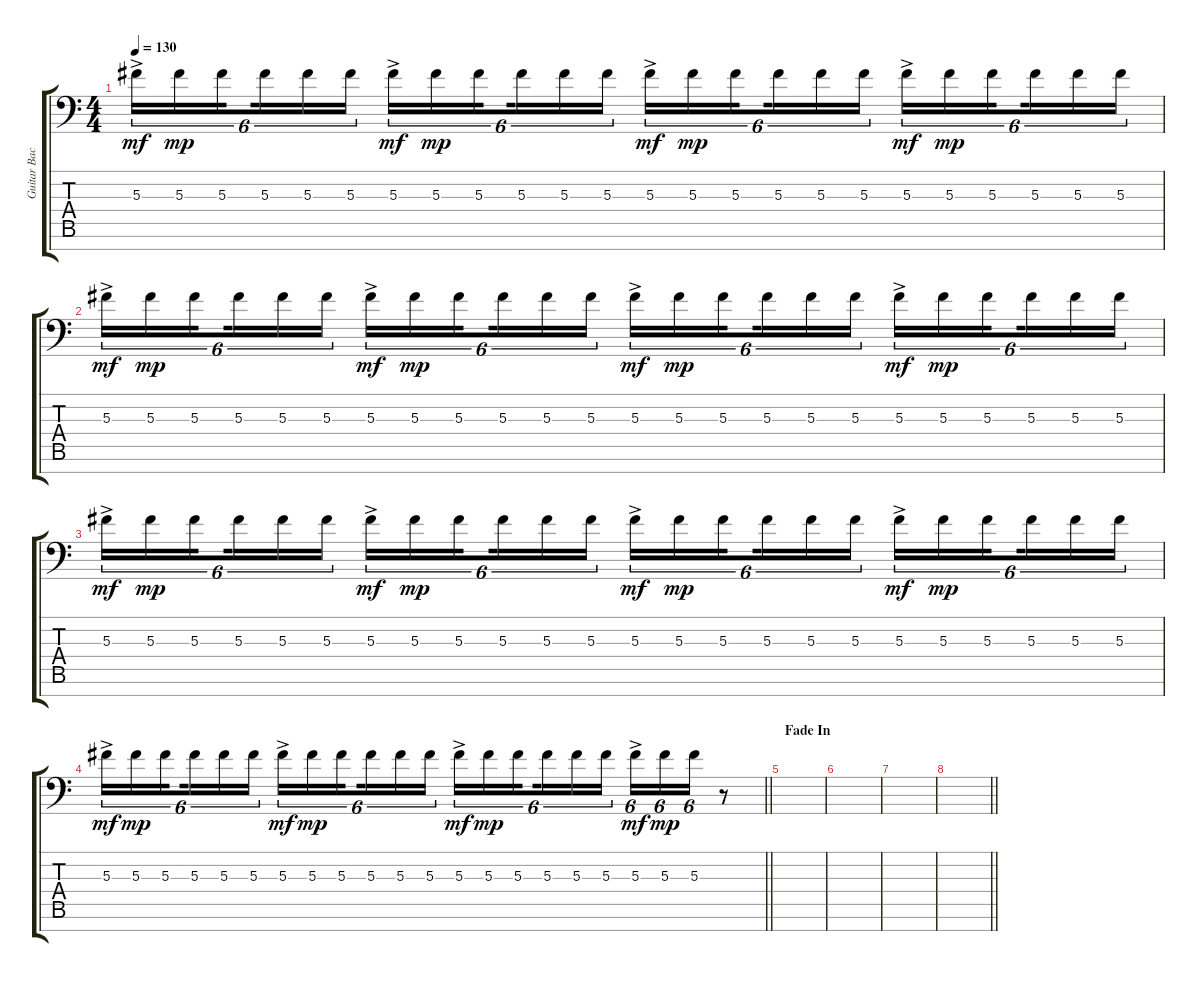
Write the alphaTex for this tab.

\track ("Guitar Backing Track" "Guitar Bac") {instrument overdrivenguitar}
\staff {score tabs}
\tuning (Bb3 F3 Db3 Ab2 Eb2 Bb1 F1) {hide}
\ts (4 4)
\tempo 130
\clef f4
\ks c
5.3{ac}.16{tu (6 4) dy mf} 5.3.16{tu (6 4) dy mp} 5.3.16{tu (6 4) beam splitsecondary} 5.3.16{tu (6 4)} 5.3.16{tu (6 4)} 5.3.16{tu (6 4)} 5.3{ac}.16{tu (6 4) dy mf} 5.3.16{tu (6 4) dy mp} 5.3.16{tu (6 4) beam splitsecondary} 5.3.16{tu (6 4)} 5.3.16{tu (6 4)} 5.3.16{tu (6 4)} 5.3{ac}.16{tu (6 4) dy mf} 5.3.16{tu (6 4) dy mp} 5.3.16{tu (6 4) beam splitsecondary} 5.3.16{tu (6 4)} 5.3.16{tu (6 4)} 5.3.16{tu (6 4)} 5.3{ac}.16{tu (6 4) dy mf} 5.3.16{tu (6 4) dy mp} 5.3.16{tu (6 4) beam splitsecondary} 5.3.16{tu (6 4)} 5.3.16{tu (6 4)} 5.3.16{tu (6 4)} |
5.3{ac}.16{tu (6 4) dy mf} 5.3.16{tu (6 4) dy mp} 5.3.16{tu (6 4) beam splitsecondary} 5.3.16{tu (6 4)} 5.3.16{tu (6 4)} 5.3.16{tu (6 4)} 5.3{ac}.16{tu (6 4) dy mf} 5.3.16{tu (6 4) dy mp} 5.3.16{tu (6 4) beam splitsecondary} 5.3.16{tu (6 4)} 5.3.16{tu (6 4)} 5.3.16{tu (6 4)} 5.3{ac}.16{tu (6 4) dy mf} 5.3.16{tu (6 4) dy mp} 5.3.16{tu (6 4) beam splitsecondary} 5.3.16{tu (6 4)} 5.3.16{tu (6 4)} 5.3.16{tu (6 4)} 5.3{ac}.16{tu (6 4) dy mf} 5.3.16{tu (6 4) dy mp} 5.3.16{tu (6 4) beam splitsecondary} 5.3.16{tu (6 4)} 5.3.16{tu (6 4)} 5.3.16{tu (6 4)} |
5.3{ac}.16{tu (6 4) dy mf} 5.3.16{tu (6 4) dy mp} 5.3.16{tu (6 4) beam splitsecondary} 5.3.16{tu (6 4)} 5.3.16{tu (6 4)} 5.3.16{tu (6 4)} 5.3{ac}.16{tu (6 4) dy mf} 5.3.16{tu (6 4) dy mp} 5.3.16{tu (6 4) beam splitsecondary} 5.3.16{tu (6 4)} 5.3.16{tu (6 4)} 5.3.16{tu (6 4)} 5.3{ac}.16{tu (6 4) dy mf} 5.3.16{tu (6 4) dy mp} 5.3.16{tu (6 4) beam splitsecondary} 5.3.16{tu (6 4)} 5.3.16{tu (6 4)} 5.3.16{tu (6 4)} 5.3{ac}.16{tu (6 4) dy mf} 5.3.16{tu (6 4) dy mp} 5.3.16{tu (6 4) beam splitsecondary} 5.3.16{tu (6 4)} 5.3.16{tu (6 4)} 5.3.16{tu (6 4)} |
\barLineRight lightlight
5.3{ac}.16{tu (6 4) dy mf} 5.3.16{tu (6 4) dy mp} 5.3.16{tu (6 4) beam splitsecondary} 5.3.16{tu (6 4)} 5.3.16{tu (6 4)} 5.3.16{tu (6 4)} 5.3{ac}.16{tu (6 4) dy mf} 5.3.16{tu (6 4) dy mp} 5.3.16{tu (6 4) beam splitsecondary} 5.3.16{tu (6 4)} 5.3.16{tu (6 4)} 5.3.16{tu (6 4)} 5.3{ac}.16{tu (6 4) dy mf} 5.3.16{tu (6 4) dy mp} 5.3.16{tu (6 4) beam splitsecondary} 5.3.16{tu (6 4)} 5.3.16{tu (6 4)} 5.3.16{tu (6 4)} 5.3{ac}.16{tu (6 4) dy mf} 5.3.16{tu (6 4) dy mp} 5.3.16{tu (6 4)} r.8 |
\section ("" "Fade In")
|
|
|
\barLineRight lightlight
